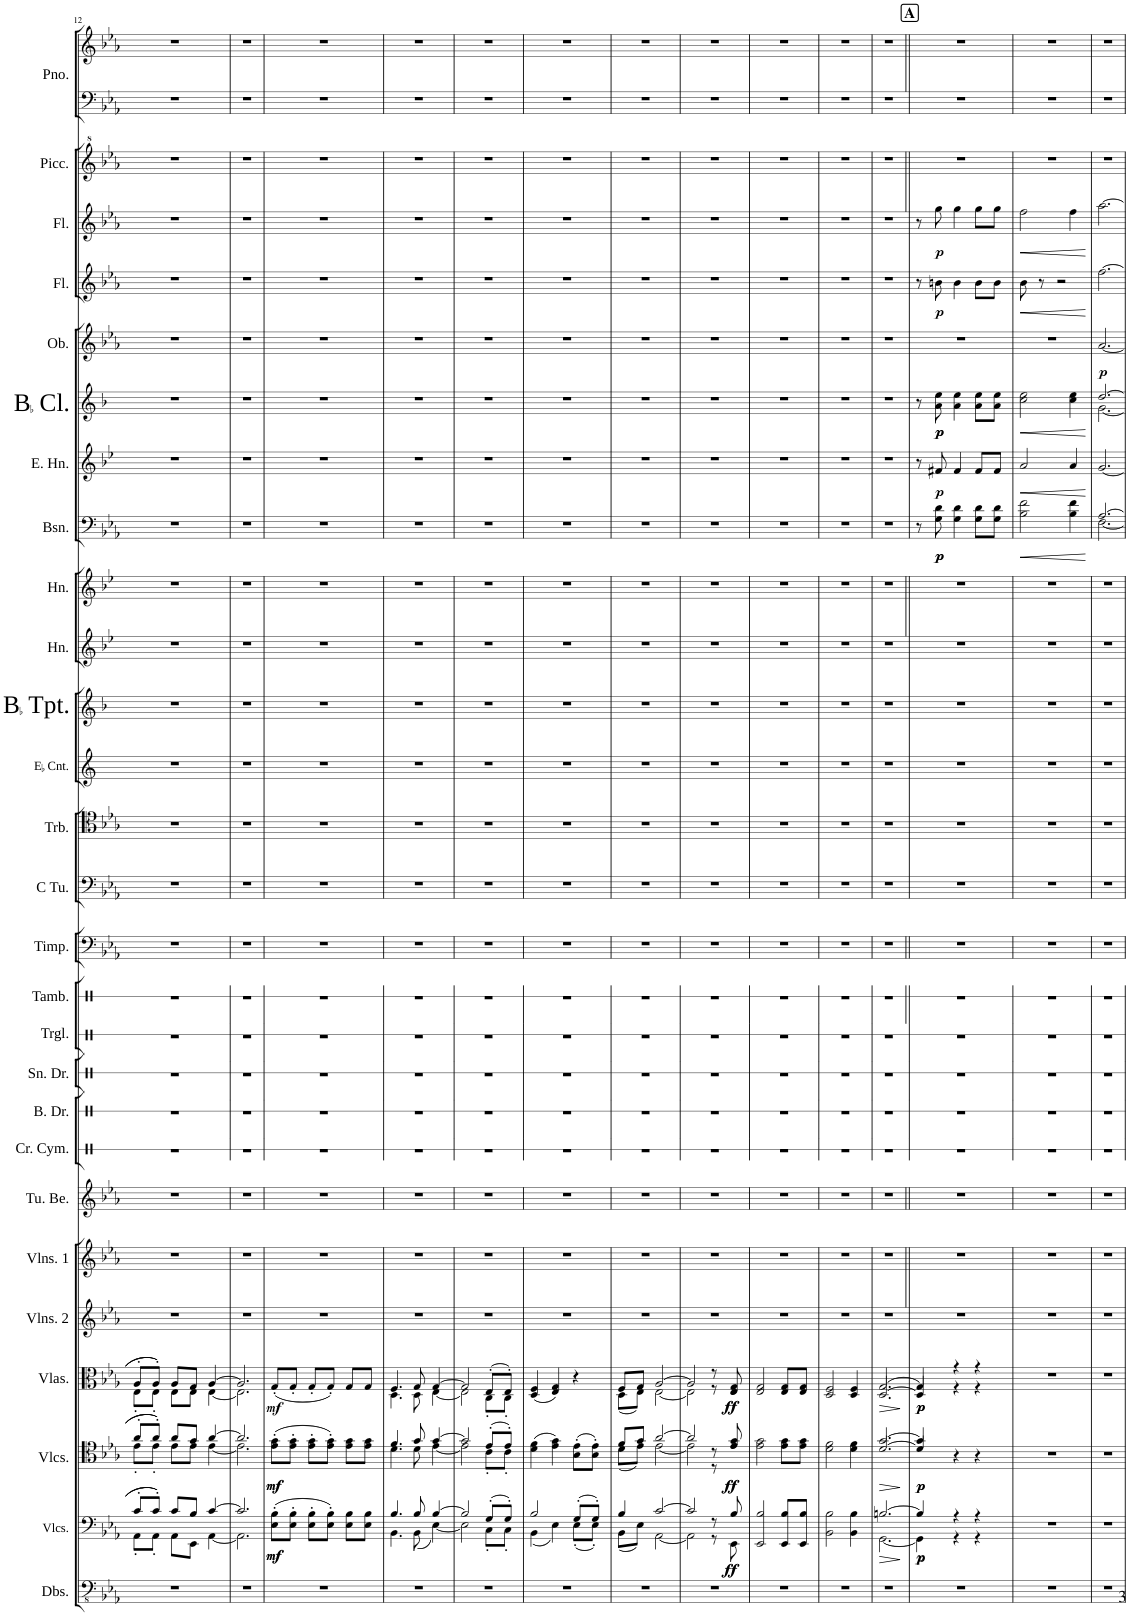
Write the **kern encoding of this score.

**kern	**kern	**dynam	**kern	**dynam	**kern	**dynam	**kern	**kern	**kern	**kern	**kern	**kern	**kern	**kern	**kern	**kern	**kern	**kern	**kern	**kern	**kern	**kern	**dynam	**kern	**dynam	**kern	**dynam	**kern	**dynam	**kern	**dynam	**kern	**dynam	**kern	**kern	**kern
*part27	*part26	*part26	*part25	*part25	*part24	*part24	*part23	*part22	*part21	*part20	*part19	*part18	*part17	*part16	*part15	*part14	*part13	*part12	*part11	*part10	*part9	*part8	*part8	*part7	*part7	*part6	*part6	*part5	*part5	*part4	*part4	*part3	*part3	*part2	*part1	*part1
*staff28	*staff27	*staff27	*staff26	*staff26	*staff25	*staff25	*staff24	*staff23	*staff22	*staff21	*staff20	*staff19	*staff18	*staff17	*staff16	*staff15	*staff14	*staff13	*staff12	*staff11	*staff10	*staff9	*staff9	*staff8	*staff8	*staff7	*staff7	*staff6	*staff6	*staff5	*staff5	*staff4	*staff4	*staff3	*staff2	*staff1
*I"Double Basses	*I"Violoncellos	*	*I"Violoncellos	*	*I"Violas	*	*I"Violins 2	*I"Violins 1	*I"Tubular Bells	*I"Crash Cymbal	*I"Bass Drum	*I"Snare Drum	*I"Triangle	*I"Tambourine	*I"Timpani	*I"C Tuba	*I"Trombone	*I"EaccidentalFlat Cornet	*I"BaccidentalFlat Trumpet	*I"Horn	*I"Horn	*I"Bassoon	*	*I"English Horn	*	*I"BaccidentalFlat Clarinet	*	*I"Oboe	*	*I"Flute	*	*I"Flute	*	*I"Piccolo	*I"Piano	*
*I'Dbs.	*I'Vlcs.	*	*I'Vlcs.	*	*I'Vlas.	*	*I'Vlns. 2	*I'Vlns. 1	*I'Tu. Be.	*I'Cr. Cym.	*I'B. Dr.	*I'Sn. Dr.	*I'Trgl.	*I'Tamb.	*I'Timp.	*I'C Tu.	*I'Trb.	*I'EaccidentalFlat Cnt.	*I'BaccidentalFlat Tpt.	*I'Hn.	*I'Hn.	*I'Bsn.	*	*I'E. Hn.	*	*I'BaccidentalFlat Cl.	*	*I'Ob.	*	*I'Fl.	*	*I'Fl.	*	*I'Picc.	*I'Pno.	*
!!LO:PB:g=z
*clefFv4	*clefF4	*	*clefC4	*	*clefC3	*	*clefG2	*clefG2	*clefG2	*clefX	*clefX	*clefX	*clefX	*clefX	*clefF4	*clefF4	*clefC4	*clefG2	*clefG2	*clefG2	*clefG2	*clefF4	*	*clefG2	*	*clefG2	*	*clefG2	*	*clefG2	*	*clefG2	*	*clefG^2	*clefF4	*clefG2
*	*	*	*	*	*	*	*	*	*	*	*	*	*	*	*	*	*	*Trd1c2	*Trd1c2	*Trd4c7	*Trd4c7	*	*	*Trd4c7	*	*Trd1c2	*	*	*	*	*	*	*	*Trd-7c-12	*	*
*k[b-e-a-]	*k[b-e-a-]	*	*k[b-e-a-]	*	*k[b-e-a-]	*	*k[b-e-a-]	*k[b-e-a-]	*k[b-e-a-]	*k[]	*k[]	*k[]	*k[]	*k[]	*k[b-e-a-]	*k[b-e-a-]	*k[b-e-a-]	*k[]	*k[b-]	*k[b-e-]	*k[b-e-]	*k[b-e-a-]	*	*k[b-e-]	*	*k[b-]	*	*k[b-e-a-]	*	*k[b-e-a-]	*	*k[b-e-a-]	*	*k[b-e-a-]	*k[b-e-a-]	*k[b-e-a-]
*M3/4	*M3/4	*	*M3/4	*	*M3/4	*	*M3/4	*M3/4	*M3/4	*M3/4	*M3/4	*M3/4	*M3/4	*M3/4	*M3/4	*M3/4	*M3/4	*M3/4	*M3/4	*M3/4	*M3/4	*M3/4	*	*M3/4	*	*M3/4	*	*M3/4	*	*M3/4	*	*M3/4	*	*M3/4	*M3/4	*M3/4
=12	=12	=12	=12	=12	=12	=12	=12	=12	=12	=12	=12	=12	=12	=12	=12	=12	=12	=12	=12	=12	=12	=12	=12	=12	=12	=12	=12	=12	=12	=12	=12	=12	=12	=12	=12	=12
*	*^	*	*^	*	*^	*	*	*	*	*	*	*	*	*	*	*	*	*	*	*	*	*	*	*	*	*	*	*	*	*	*	*	*	*	*	*
2.r	8c'/L	8AA-'\L	.	8a-'/L	8e-'\L	.	8A-'/L	8E-'\L	.	2.r	2.r	2.r	2.r	2.r	2.r	2.r	2.r	2.r	2.r	2.r	2.r	2.r	2.r	2.r	2.r	.	2.r	.	2.r	.	2.r	.	2.r	.	2.r	.	2.r	2.r	2.r
.	8c'/J	8AA-'\J	.	8a-'/J	8e-'\J	.	8A-'/J	8E-'\J	.	.	.	.	.	.	.	.	.	.	.	.	.	.	.	.	.	.	.	.	.	.	.	.	.	.	.	.	.	.	.
.	8c/L	8AA-\L	.	8a-/L	8e-\L	.	8A-/L	8E-\L	.	.	.	.	.	.	.	.	.	.	.	.	.	.	.	.	.	.	.	.	.	.	.	.	.	.	.	.	.	.	.
.	8B-/J	8EE-\J	.	8g/J	8e-\J	.	8G/J	8E-\J	.	.	.	.	.	.	.	.	.	.	.	.	.	.	.	.	.	.	.	.	.	.	.	.	.	.	.	.	.	.	.
.	[4c/	[4AA-\	.	[4a-/	[4e-\	.	[4A-/	[4E-\	.	.	.	.	.	.	.	.	.	.	.	.	.	.	.	.	.	.	.	.	.	.	.	.	.	.	.	.	.	.	.
=13	=13	=13	=13	=13	=13	=13	=13	=13	=13	=13	=13	=13	=13	=13	=13	=13	=13	=13	=13	=13	=13	=13	=13	=13	=13	=13	=13	=13	=13	=13	=13	=13	=13	=13	=13	=13	=13	=13	=13
2.r	2.c/]	2.AA-\]	.	2.a-/]	2.e-\]	.	2.A-/]	2.E-\]	.	2.r	2.r	2.r	2.r	2.r	2.r	2.r	2.r	2.r	2.r	2.r	2.r	2.r	2.r	2.r	2.r	.	2.r	.	2.r	.	2.r	.	2.r	.	2.r	.	2.r	2.r	2.r
=14	=14	=14	=14	=14	=14	=14	=14	=14	=14	=14	=14	=14	=14	=14	=14	=14	=14	=14	=14	=14	=14	=14	=14	=14	=14	=14	=14	=14	=14	=14	=14	=14	=14	=14	=14	=14	=14	=14	=14
!	!	!	!LO:DY:b	!	!	!	!	!	!	!	!	!	!	!	!	!	!	!	!	!	!	!	!	!	!	!	!	!	!	!	!	!	!	!	!	!	!	!	!
!	!	!	!LO:DY:n=1:b	!	!	!LO:DY:b	!	!	!	!	!	!	!	!	!	!	!	!	!	!	!	!	!	!	!	!	!	!	!	!	!	!	!	!	!	!	!	!	!
!	!	!	!	!	!	!LO:DY:n=1:b	!	!	!LO:DY:b	!	!	!	!	!	!	!	!	!	!	!	!	!	!	!	!	!	!	!	!	!	!	!	!	!	!	!	!	!	!
*	*v	*v	*	*	*	*	*v	*v	*	*	*	*	*	*	*	*	*	*	*	*	*	*	*	*	*	*	*	*	*	*	*	*	*	*	*	*	*	*	*
*	*	*	*v	*v	*	*	*	*	*	*	*	*	*	*	*	*	*	*	*	*	*	*	*	*	*	*	*	*	*	*	*	*	*	*	*	*	*
2.r	(8E-\' 8B-\'L	mf mf	(8e-\' 8g\'L	mf mf	(8G'/L	mf	2.r	2.r	2.r	2.r	2.r	2.r	2.r	2.r	2.r	2.r	2.r	2.r	2.r	2.r	2.r	2.r	.	2.r	.	2.r	.	2.r	.	2.r	.	2.r	.	2.r	2.r	2.r
.	8E-\' 8B-\'J	.	8e-\' 8g\'J	.	8G'/J	.	.	.	.	.	.	.	.	.	.	.	.	.	.	.	.	.	.	.	.	.	.	.	.	.	.	.	.	.	.	.
.	8E-\' 8B-\'L	.	8e-\' 8g\'L	.	8G'/L	.	.	.	.	.	.	.	.	.	.	.	.	.	.	.	.	.	.	.	.	.	.	.	.	.	.	.	.	.	.	.
.	8E-\' 8B-\'J)	.	8e-\' 8g\'J)	.	8G'/J)	.	.	.	.	.	.	.	.	.	.	.	.	.	.	.	.	.	.	.	.	.	.	.	.	.	.	.	.	.	.	.
.	8E-\ 8B-\L	.	8e-\ 8g\L	.	8G/L	.	.	.	.	.	.	.	.	.	.	.	.	.	.	.	.	.	.	.	.	.	.	.	.	.	.	.	.	.	.	.
.	8E-\ 8B-\J	.	8e-\ 8g\J	.	8G/J	.	.	.	.	.	.	.	.	.	.	.	.	.	.	.	.	.	.	.	.	.	.	.	.	.	.	.	.	.	.	.
=15	=15	=15	=15	=15	=15	=15	=15	=15	=15	=15	=15	=15	=15	=15	=15	=15	=15	=15	=15	=15	=15	=15	=15	=15	=15	=15	=15	=15	=15	=15	=15	=15	=15	=15	=15	=15
*	*^	*	*^	*	*^	*	*	*	*	*	*	*	*	*	*	*	*	*	*	*	*	*	*	*	*	*	*	*	*	*	*	*	*	*	*	*
2.r	4.B-/	4.BB-\	.	4.f/	4.d\	.	4.F/	4.D\	.	2.r	2.r	2.r	2.r	2.r	2.r	2.r	2.r	2.r	2.r	2.r	2.r	2.r	2.r	2.r	2.r	.	2.r	.	2.r	.	2.r	.	2.r	.	2.r	.	2.r	2.r	2.r
.	8B-/	(8BB-\	.	8g/	8d\	.	8G/	8D\	.	.	.	.	.	.	.	.	.	.	.	.	.	.	.	.	.	.	.	.	.	.	.	.	.	.	.	.	.	.	.
.	[4B-/	[4E-\)	.	[4g/	[4e-\	.	[4G/	[4E-\	.	.	.	.	.	.	.	.	.	.	.	.	.	.	.	.	.	.	.	.	.	.	.	.	.	.	.	.	.	.	.
=16	=16	=16	=16	=16	=16	=16	=16	=16	=16	=16	=16	=16	=16	=16	=16	=16	=16	=16	=16	=16	=16	=16	=16	=16	=16	=16	=16	=16	=16	=16	=16	=16	=16	=16	=16	=16	=16	=16	=16
2.r	2B-/]	2E-\]	.	2g/]	2e-\]	.	2G/]	2E-\]	.	2.r	2.r	2.r	2.r	2.r	2.r	2.r	2.r	2.r	2.r	2.r	2.r	2.r	2.r	2.r	2.r	.	2.r	.	2.r	.	2.r	.	2.r	.	2.r	.	2.r	2.r	2.r
.	(8G'/L	8C'\L	.	(8e-'/L	8c'\L	.	(8E-'/L	8C'\L	.	.	.	.	.	.	.	.	.	.	.	.	.	.	.	.	.	.	.	.	.	.	.	.	.	.	.	.	.	.	.
.	8G'/J)	8C'\J	.	8e-'/J)	8c'\J	.	8E-'/J)	8C'\J	.	.	.	.	.	.	.	.	.	.	.	.	.	.	.	.	.	.	.	.	.	.	.	.	.	.	.	.	.	.	.
*	*	*	*	*v	*v	*	*	*	*	*	*	*	*	*	*	*	*	*	*	*	*	*	*	*	*	*	*	*	*	*	*	*	*	*	*	*	*	*	*
*	*	*	*	*	*	*v	*v	*	*	*	*	*	*	*	*	*	*	*	*	*	*	*	*	*	*	*	*	*	*	*	*	*	*	*	*	*	*	*
=17	=17	=17	=17	=17	=17	=17	=17	=17	=17	=17	=17	=17	=17	=17	=17	=17	=17	=17	=17	=17	=17	=17	=17	=17	=17	=17	=17	=17	=17	=17	=17	=17	=17	=17	=17	=17	=17
2.r	2B-/	(4BB-\	.	(4d\ 4f\	.	(4D/ 4F/	.	2.r	2.r	2.r	2.r	2.r	2.r	2.r	2.r	2.r	2.r	2.r	2.r	2.r	2.r	2.r	2.r	.	2.r	.	2.r	.	2.r	.	2.r	.	2.r	.	2.r	2.r	2.r
.	.	4E-\)	.	4e-\ 4g\)	.	4E-/ 4G/)	.	.	.	.	.	.	.	.	.	.	.	.	.	.	.	.	.	.	.	.	.	.	.	.	.	.	.	.	.	.	.
.	(8G'/L	(8E-'\L	.	(8B-\' 8e-\'L	.	4r	.	.	.	.	.	.	.	.	.	.	.	.	.	.	.	.	.	.	.	.	.	.	.	.	.	.	.	.	.	.	.
.	8G'/J)	8E-'\J)	.	8B-\' 8e-\'J)	.	.	.	.	.	.	.	.	.	.	.	.	.	.	.	.	.	.	.	.	.	.	.	.	.	.	.	.	.	.	.	.	.
=18	=18	=18	=18	=18	=18	=18	=18	=18	=18	=18	=18	=18	=18	=18	=18	=18	=18	=18	=18	=18	=18	=18	=18	=18	=18	=18	=18	=18	=18	=18	=18	=18	=18	=18	=18	=18	=18
*	*	*	*	*^	*	*^	*	*	*	*	*	*	*	*	*	*	*	*	*	*	*	*	*	*	*	*	*	*	*	*	*	*	*	*	*	*	*
2.r	4B-/	(8BB-\L	.	8f/L	(8d\L	.	8F/L	(8D\L	.	2.r	2.r	2.r	2.r	2.r	2.r	2.r	2.r	2.r	2.r	2.r	2.r	2.r	2.r	2.r	2.r	.	2.r	.	2.r	.	2.r	.	2.r	.	2.r	.	2.r	2.r	2.r
.	.	8E-\J)	.	8g/J	8e-\J)	.	8G/J	8E-\J)	.	.	.	.	.	.	.	.	.	.	.	.	.	.	.	.	.	.	.	.	.	.	.	.	.	.	.	.	.	.	.
.	[2c/	[2AA-\	.	[2a-/	[2e-\	.	[2A-/	[2E-\	.	.	.	.	.	.	.	.	.	.	.	.	.	.	.	.	.	.	.	.	.	.	.	.	.	.	.	.	.	.	.
=19	=19	=19	=19	=19	=19	=19	=19	=19	=19	=19	=19	=19	=19	=19	=19	=19	=19	=19	=19	=19	=19	=19	=19	=19	=19	=19	=19	=19	=19	=19	=19	=19	=19	=19	=19	=19	=19	=19	=19
2.r	2c/]	2AA-\]	.	2a-/]	2e-\]	.	2A-/]	2E-\]	.	2.r	2.r	2.r	2.r	2.r	2.r	2.r	2.r	2.r	2.r	2.r	2.r	2.r	2.r	2.r	2.r	.	2.r	.	2.r	.	2.r	.	2.r	.	2.r	.	2.r	2.r	2.r
.	8r	8r	.	8r	8r	.	8r	8r	.	.	.	.	.	.	.	.	.	.	.	.	.	.	.	.	.	.	.	.	.	.	.	.	.	.	.	.	.	.	.
!	!	!	!LO:DY:b	!	!	!	!	!	!	!	!	!	!	!	!	!	!	!	!	!	!	!	!	!	!	!	!	!	!	!	!	!	!	!	!	!	!	!	!
!	!	!	!LO:DY:n=1:b	!	!	!LO:DY:b	!	!	!	!	!	!	!	!	!	!	!	!	!	!	!	!	!	!	!	!	!	!	!	!	!	!	!	!	!	!	!	!	!
!	!	!	!	!	!	!LO:DY:n=1:b	!	!	!LO:DY:b	!	!	!	!	!	!	!	!	!	!	!	!	!	!	!	!	!	!	!	!	!	!	!	!	!	!	!	!	!	!
!	!	!	!	!	!	!	!	!	!LO:DY:n=1:b	!	!	!	!	!	!	!	!	!	!	!	!	!	!	!	!	!	!	!	!	!	!	!	!	!	!	!	!	!	!
.	8B-/	8EE-\	ff ff	8e-/ 8g/	8e-	ff ff	8E-/ 8G/	8E-	ff ff	.	.	.	.	.	.	.	.	.	.	.	.	.	.	.	.	.	.	.	.	.	.	.	.	.	.	.	.	.	.
*	*v	*v	*	*	*	*	*v	*v	*	*	*	*	*	*	*	*	*	*	*	*	*	*	*	*	*	*	*	*	*	*	*	*	*	*	*	*	*	*	*
*	*	*	*v	*v	*	*	*	*	*	*	*	*	*	*	*	*	*	*	*	*	*	*	*	*	*	*	*	*	*	*	*	*	*	*	*	*	*
=20	=20	=20	=20	=20	=20	=20	=20	=20	=20	=20	=20	=20	=20	=20	=20	=20	=20	=20	=20	=20	=20	=20	=20	=20	=20	=20	=20	=20	=20	=20	=20	=20	=20	=20	=20	=20
2.r	2EE-/ 2B-/	.	2e-\ 2g\	.	2E-/ 2G/	.	2.r	2.r	2.r	2.r	2.r	2.r	2.r	2.r	2.r	2.r	2.r	2.r	2.r	2.r	2.r	2.r	.	2.r	.	2.r	.	2.r	.	2.r	.	2.r	.	2.r	2.r	2.r
.	8EE-/ 8B-/L	.	8e-\ 8g\L	.	8E-/ 8G/L	.	.	.	.	.	.	.	.	.	.	.	.	.	.	.	.	.	.	.	.	.	.	.	.	.	.	.	.	.	.	.
.	8EE-/ 8B-/J	.	8e-\ 8g\J	.	8E-/ 8G/J	.	.	.	.	.	.	.	.	.	.	.	.	.	.	.	.	.	.	.	.	.	.	.	.	.	.	.	.	.	.	.
=21	=21	=21	=21	=21	=21	=21	=21	=21	=21	=21	=21	=21	=21	=21	=21	=21	=21	=21	=21	=21	=21	=21	=21	=21	=21	=21	=21	=21	=21	=21	=21	=21	=21	=21	=21	=21
2.r	2BB-\ 2B-\	.	2d\ 2f\	.	2D/ 2F/	.	2.r	2.r	2.r	2.r	2.r	2.r	2.r	2.r	2.r	2.r	2.r	2.r	2.r	2.r	2.r	2.r	.	2.r	.	2.r	.	2.r	.	2.r	.	2.r	.	2.r	2.r	2.r
.	4BB-\ 4B-\	.	4d\ 4f\	.	4D/ 4F/	.	.	.	.	.	.	.	.	.	.	.	.	.	.	.	.	.	.	.	.	.	.	.	.	.	.	.	.	.	.	.
=22	=22	=22	=22	=22	=22	=22	=22	=22	=22	=22	=22	=22	=22	=22	=22	=22	=22	=22	=22	=22	=22	=22	=22	=22	=22	=22	=22	=22	=22	=22	=22	=22	=22	=22	=22	=22
!	!	!LO:HP:b	!	!LO:HP:b	!	!LO:HP:b	!	!	!	!	!	!	!	!	!	!	!	!	!	!	!	!	!	!	!	!	!	!	!	!	!	!	!	!	!	!
*	*^	*	*^	*	*^	*	*	*	*	*	*	*	*	*	*	*	*	*	*	*	*	*	*	*	*	*	*	*	*	*	*	*	*	*	*	*
2.r	[2.Bn/	[2.GG\	>	[2.g/	[2.d/	>	[2.G/	[2.D/	>	2.r	2.r	2.r	2.r	2.r	2.r	2.r	2.r	2.r	2.r	2.r	2.r	2.r	2.r	2.r	2.r	.	2.r	.	2.r	.	2.r	.	2.r	.	2.r	.	2.r	2.r	2.r
*	*v	*v	*	*	*	*	*v	*v	*	*	*	*	*	*	*	*	*	*	*	*	*	*	*	*	*	*	*	*	*	*	*	*	*	*	*	*	*	*	*
*	*	*	*v	*v	*	*	*	*	*	*	*	*	*	*	*	*	*	*	*	*	*	*	*	*	*	*	*	*	*	*	*	*	*	*	*	*	*
.	.	]	.	]	.	]	.	.	.	.	.	.	.	.	.	.	.	.	.	.	.	.	.	.	.	.	.	.	.	.	.	.	.	.	.	.
!!LO:REH:place=s1:a:B:cj:fs=14:t=A
=23||	=23||	=23||	=23||	=23||	=23||	=23||	=23||	=23||	=23||	=23||	=23||	=23||	=23||	=23||	=23||	=23||	=23||	=23||	=23||	=23||	=23||	=23||	=23||	=23||	=23||	=23||	=23||	=23||	=23||	=23||	=23||	=23||	=23||	=23||	=23||	=23||
*	*^	*	*^	*	*^	*	*	*	*	*	*	*	*	*	*	*	*	*	*	*	*	*	*	*	*	*	*	*	*	*	*	*	*	*	*	*
!	!	!	!LO:DY:b	!	!	!	!	!	!	!	!	!	!	!	!	!	!	!	!	!	!	!	!	!	!	!	!	!	!	!	!	!	!	!	!	!	!	!	!
!	!	!	!LO:DY:n=1:b	!	!	!LO:DY:b	!	!	!	!	!	!	!	!	!	!	!	!	!	!	!	!	!	!	!	!	!	!	!	!	!	!	!	!	!	!	!	!	!
!	!	!	!	!	!	!LO:DY:n=1:b	!	!	!LO:DY:b	!	!	!	!	!	!	!	!	!	!	!	!	!	!	!	!	!	!	!	!	!	!	!	!	!	!	!	!	!	!
!	!	!	!	!	!	!	!	!	!LO:DY:n=1:b	!	!	!	!	!	!	!	!	!	!	!	!	!	!	!	!	!	!	!	!	!	!	!	!	!	!	!	!	!	!
2.r	4B/]	4GG\]	p p	4g/]	4d/]	p p	4G/]	4D/]	p p	2.r	2.r	2.r	2.r	2.r	2.r	2.r	2.r	2.r	2.r	2.r	2.r	2.r	2.r	2.r	8r	.	8r	.	8r	.	2.r	.	8r	.	8r	.	2.r	2.r	2.r
!	!	!	!	!	!	!	!	!	!	!	!	!	!	!	!	!	!	!	!	!	!	!	!	!	!	!LO:DY:b	!	!	!	!	!	!	!	!	!	!	!	!	!
!	!	!	!	!	!	!	!	!	!	!	!	!	!	!	!	!	!	!	!	!	!	!	!	!	!	!LO:DY:n=1:b	!	!LO:DY:b	!	!LO:DY:b	!	!	!	!	!	!	!	!	!
!	!	!	!	!	!	!	!	!	!	!	!	!	!	!	!	!	!	!	!	!	!	!	!	!	!	!	!	!	!	!LO:DY:n=1:b	!	!	!	!LO:DY:b	!	!LO:DY:b	!	!	!
.	.	.	.	.	.	.	.	.	.	.	.	.	.	.	.	.	.	.	.	.	.	.	.	.	8G\ 8d\	p p	8f#X/	p	8a\ 8ee\	p p	.	.	8bn\	p	8gg\	p	.	.	.
.	4r	4r	.	4r	2ryy	.	4r	4r	.	.	.	.	.	.	.	.	.	.	.	.	.	.	.	.	4G\ 4d\	.	4f#/	.	4a\ 4ee\	.	.	.	4b\	.	4gg\	.	.	.	.
.	4r	4r	.	4r	.	.	4r	4r	.	.	.	.	.	.	.	.	.	.	.	.	.	.	.	.	8G\ 8d\L	.	8f#/L	.	8a\ 8ee\L	.	.	.	8b\L	.	8gg\L	.	.	.	.
.	.	.	.	.	.	.	.	.	.	.	.	.	.	.	.	.	.	.	.	.	.	.	.	.	8G\ 8d\J	.	8f#/J	.	8a\ 8ee\J	.	.	.	8b\J	.	8gg\J	.	.	.	.
*	*v	*v	*	*	*	*	*v	*v	*	*	*	*	*	*	*	*	*	*	*	*	*	*	*	*	*	*	*	*	*	*	*	*	*	*	*	*	*	*	*
*	*	*	*v	*v	*	*	*	*	*	*	*	*	*	*	*	*	*	*	*	*	*	*	*	*	*	*	*	*	*	*	*	*	*	*	*	*	*
=24	=24	=24	=24	=24	=24	=24	=24	=24	=24	=24	=24	=24	=24	=24	=24	=24	=24	=24	=24	=24	=24	=24	=24	=24	=24	=24	=24	=24	=24	=24	=24	=24	=24	=24	=24	=24
!	!	!	!	!	!	!	!	!	!	!	!	!	!	!	!	!	!	!	!	!	!	!	!LO:HP:b	!	!LO:HP:b	!	!LO:HP:b	!	!	!	!LO:HP:b	!	!LO:HP:b	!	!	!
2.r	2.r	.	2.r	.	2.r	.	2.r	2.r	2.r	2.r	2.r	2.r	2.r	2.r	2.r	2.r	2.r	2.r	2.r	2.r	2.r	2B-\ 2f\	<	2a/	<	2cc\ 2ee\	<	2.r	.	8b-\	<	2ff\	<	2.r	2.r	2.r
.	.	.	.	.	.	.	.	.	.	.	.	.	.	.	.	.	.	.	.	.	.	.	.	.	.	.	.	.	.	8r	.	.	.	.	.	.
.	.	.	.	.	.	.	.	.	.	.	.	.	.	.	.	.	.	.	.	.	.	.	.	.	.	.	.	.	.	2r	.	.	.	.	.	.
.	.	.	.	.	.	.	.	.	.	.	.	.	.	.	.	.	.	.	.	.	.	4B-\ 4f\	.	4a/	.	4cc\ 4ee\	.	.	.	.	.	4ff\	.	.	.	.
.	.	.	.	.	.	.	.	.	.	.	.	.	.	.	.	.	.	.	.	.	.	.	[	.	[	.	[	.	.	.	[	.	[	.	.	.
=25	=25	=25	=25	=25	=25	=25	=25	=25	=25	=25	=25	=25	=25	=25	=25	=25	=25	=25	=25	=25	=25	=25	=25	=25	=25	=25	=25	=25	=25	=25	=25	=25	=25	=25	=25	=25
*	*	*	*	*	*	*	*	*	*	*	*	*	*	*	*	*	*	*	*	*	*	*^	*	*	*	*^	*	*	*	*	*	*	*	*	*	*
!	!	!	!	!	!	!	!	!	!	!	!	!	!	!	!	!	!	!	!	!	!	!	!	!	!	!	!	!	!	!	!LO:DY:b	!	!	!	!	!	!	!
2.r	2.r	.	2.r	.	2.r	.	2.r	2.r	2.r	2.r	2.r	2.r	2.r	2.r	2.r	2.r	2.r	2.r	2.r	2.r	2.r	[2.A-/	[2.F\	.	[2.g/	.	[2.dd/	[2.g\	.	[2.a-/	p	[2.ff\	.	[2.aa-\	.	2.r	2.r	2.r
*	*	*	*	*	*	*	*	*	*	*	*	*	*	*	*	*	*	*	*	*	*	*v	*v	*	*	*	*v	*v	*	*	*	*	*	*	*	*	*	*
=	=	=	=	=	=	=	=	=	=	=	=	=	=	=	=	=	=	=	=	=	=	=	=	=	=	=	=	=	=	=	=	=	=	=	=	=
*-	*-	*-	*-	*-	*-	*-	*-	*-	*-	*-	*-	*-	*-	*-	*-	*-	*-	*-	*-	*-	*-	*-	*-	*-	*-	*-	*-	*-	*-	*-	*-	*-	*-	*-	*-	*-
